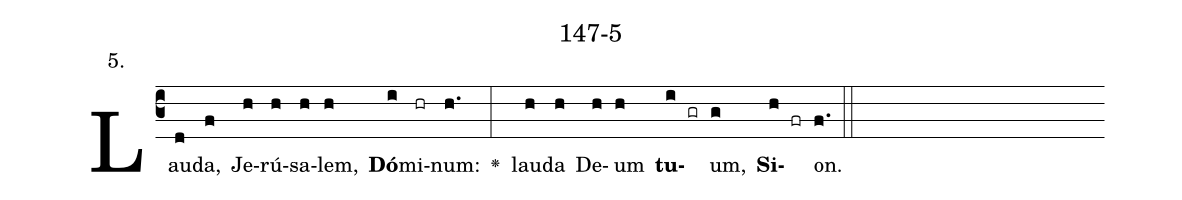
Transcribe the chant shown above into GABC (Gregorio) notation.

name: 147-5;
annotation: 5.;
%%
(c3)Lau(d)da,(f) Je(h)rú(h)sa(h)lem,(h) <b>Dó</b>(i)mi(hr)num:(h.) <v>\greheightstar</v>(:) lau(h)da(h) De(h)um(h) <b>tu</b>(i gr)um,(g) <b>Si</b>(h fr)on.(f.) (::)


%E(h) u(h) o(i) u(g) a(h) e.(f.) (::)
